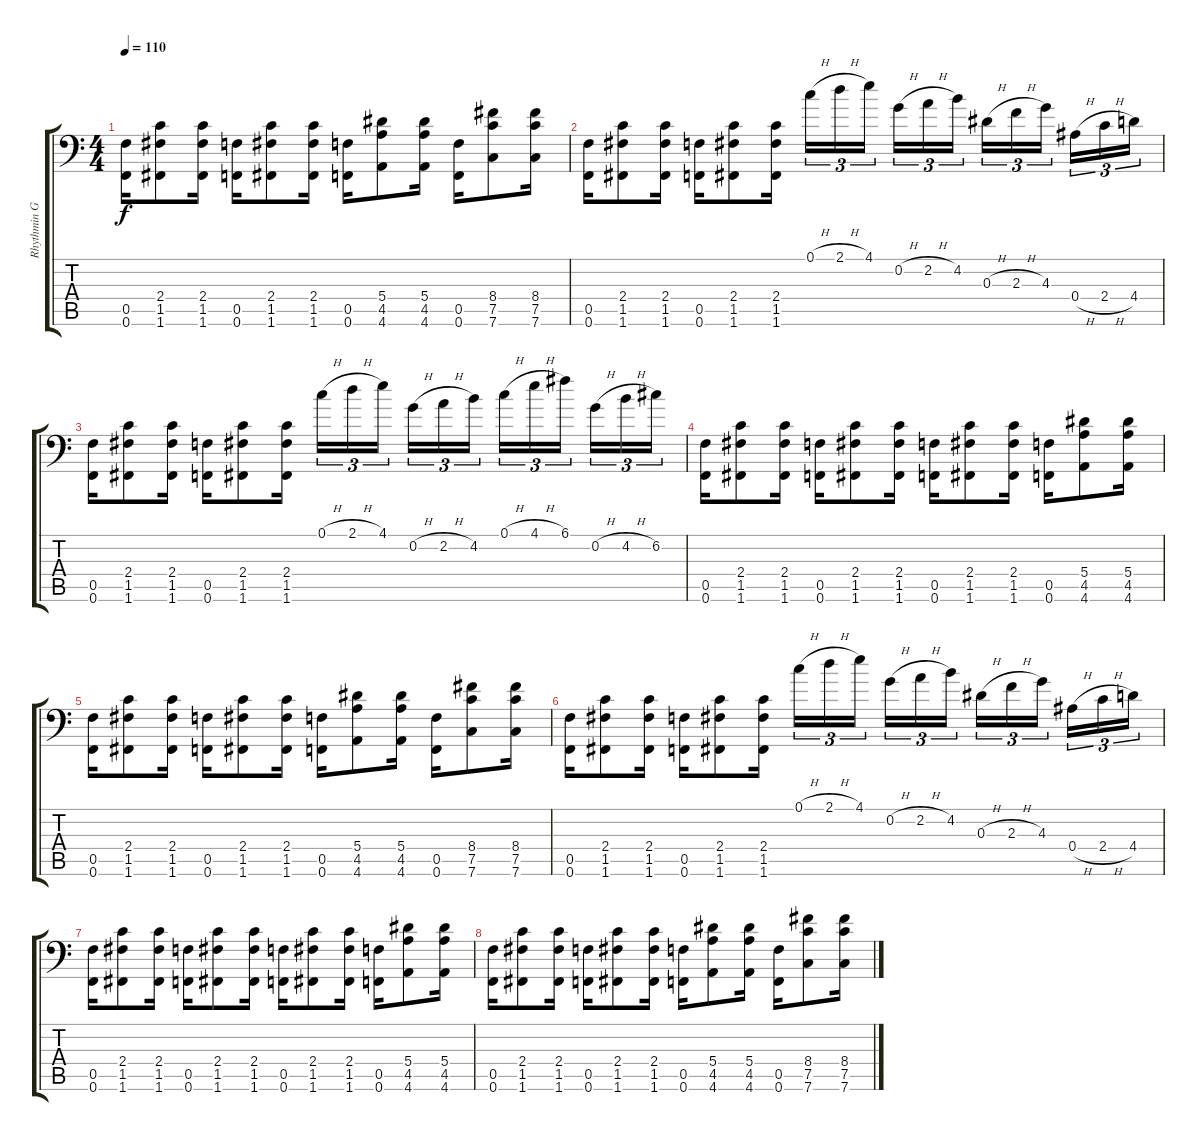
\track ("Rhythmin Guitar #1" "Rhythmin G") {instrument overdrivenguitar}
\staff {score tabs}
\tuning (C4 G3 Eb3 Bb2 F2 F1) {hide}
\ts (4 4)
\tempo 110
\clef f4
\ks c
(0.5 0.6).16{dy f} (2.4 1.5 1.6).8 (2.4 1.5 1.6).16 (0.5 0.6).16 (2.4 1.5 1.6).8 (2.4 1.5 1.6).16 (0.5 0.6).16 (5.4 4.5 4.6).8 (5.4 4.5 4.6).16 (0.5 0.6).16 (8.4 7.5 7.6).8 (8.4 7.5 7.6).16 |
(0.5 0.6).16 (2.4 1.5 1.6).8 (2.4 1.5 1.6).16 (0.5 0.6).16 (2.4 1.5 1.6).8 (2.4 1.5 1.6).16 0.1{h}.16{tu (3 2)} 2.1{h}.16{tu (3 2)} 4.1.16{tu (3 2)} 0.2{h}.16{tu (3 2)} 2.2{h}.16{tu (3 2)} 4.2.16{tu (3 2)} 0.3{h}.16{tu (3 2)} 2.3{h}.16{tu (3 2)} 4.3.16{tu (3 2)} 0.4{h}.16{tu (3 2)} 2.4{h}.16{tu (3 2)} 4.4.16{tu (3 2)} |
(0.5 0.6).16 (2.4 1.5 1.6).8 (2.4 1.5 1.6).16 (0.5 0.6).16 (2.4 1.5 1.6).8 (2.4 1.5 1.6).16 0.1{h}.16{tu (3 2)} 2.1{h}.16{tu (3 2)} 4.1.16{tu (3 2)} 0.2{h}.16{tu (3 2)} 2.2{h}.16{tu (3 2)} 4.2.16{tu (3 2)} 0.1{h}.16{tu (3 2)} 4.1{h}.16{tu (3 2)} 6.1.16{tu (3 2)} 0.2{h}.16{tu (3 2)} 4.2{h}.16{tu (3 2)} 6.2.16{tu (3 2)} |
(0.5 0.6).16 (2.4 1.5 1.6).8 (2.4 1.5 1.6).16 (0.5 0.6).16 (2.4 1.5 1.6).8 (2.4 1.5 1.6).16 (0.5 0.6).16 (2.4 1.5 1.6).8 (2.4 1.5 1.6).16 (0.5 0.6).16 (5.4 4.5 4.6).8 (5.4 4.5 4.6).16 |
(0.5 0.6).16 (2.4 1.5 1.6).8 (2.4 1.5 1.6).16 (0.5 0.6).16 (2.4 1.5 1.6).8 (2.4 1.5 1.6).16 (0.5 0.6).16 (5.4 4.5 4.6).8 (5.4 4.5 4.6).16 (0.5 0.6).16 (8.4 7.5 7.6).8 (8.4 7.5 7.6).16 |
(0.5 0.6).16 (2.4 1.5 1.6).8 (2.4 1.5 1.6).16 (0.5 0.6).16 (2.4 1.5 1.6).8 (2.4 1.5 1.6).16 0.1{h}.16{tu (3 2)} 2.1{h}.16{tu (3 2)} 4.1.16{tu (3 2)} 0.2{h}.16{tu (3 2)} 2.2{h}.16{tu (3 2)} 4.2.16{tu (3 2)} 0.3{h}.16{tu (3 2)} 2.3{h}.16{tu (3 2)} 4.3.16{tu (3 2)} 0.4{h}.16{tu (3 2)} 2.4{h}.16{tu (3 2)} 4.4.16{tu (3 2)} |
(0.5 0.6).16 (2.4 1.5 1.6).8 (2.4 1.5 1.6).16 (0.5 0.6).16 (2.4 1.5 1.6).8 (2.4 1.5 1.6).16 (0.5 0.6).16 (2.4 1.5 1.6).8 (2.4 1.5 1.6).16 (0.5 0.6).16 (5.4 4.5 4.6).8 (5.4 4.5 4.6).16 |
(0.5 0.6).16 (2.4 1.5 1.6).8 (2.4 1.5 1.6).16 (0.5 0.6).16 (2.4 1.5 1.6).8 (2.4 1.5 1.6).16 (0.5 0.6).16 (5.4 4.5 4.6).8 (5.4 4.5 4.6).16 (0.5 0.6).16 (8.4 7.5 7.6).8 (8.4 7.5 7.6).16
